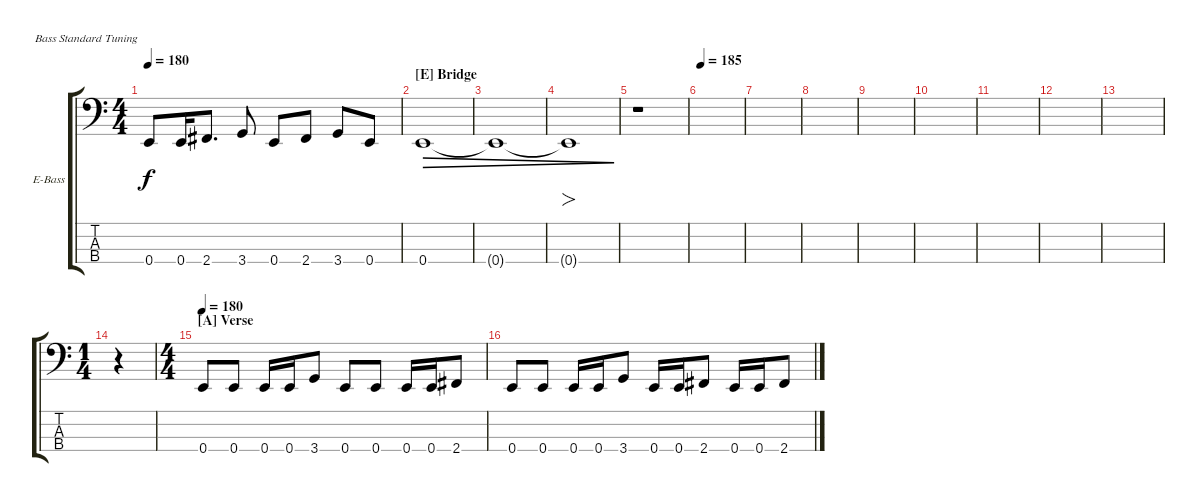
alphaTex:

\bracketExtendMode groupsimilarinstruments
\firstSystemTrackNameOrientation horizontal
\otherSystemsTrackNameOrientation horizontal
\track ("Bass" "E-Bass") {instrument electricbassfinger}
\staff {score tabs}
\tuning (G2 D2 A1 E1)
\ts (4 4)
\tempo 180
\clef f4
\ks c
0.4.8{dy f} 0.4.16 2.4.8{d} 3.4.8 0.4.8 2.4.8 3.4.8 0.4.8 |
\section ("E" "Bridge")
0.4.1{dec} |
0.4{t}.1{dec} |
0.4{t}.1{fo dec} |
r.1 |
\tempo 185
|
|
|
|
|
|
|
|
\ts (1 4)
r.4 |
\ts (4 4)
\section ("A" "Verse")
\tempo 180
0.4.8 0.4.8 0.4.16 0.4.16 3.4.8 0.4.8 0.4.8 0.4.16 0.4.16 2.4.8 |
0.4.8 0.4.8 0.4.16 0.4.16 3.4.8 0.4.16 0.4.16 2.4.8 0.4.16 0.4.16 2.4.8
